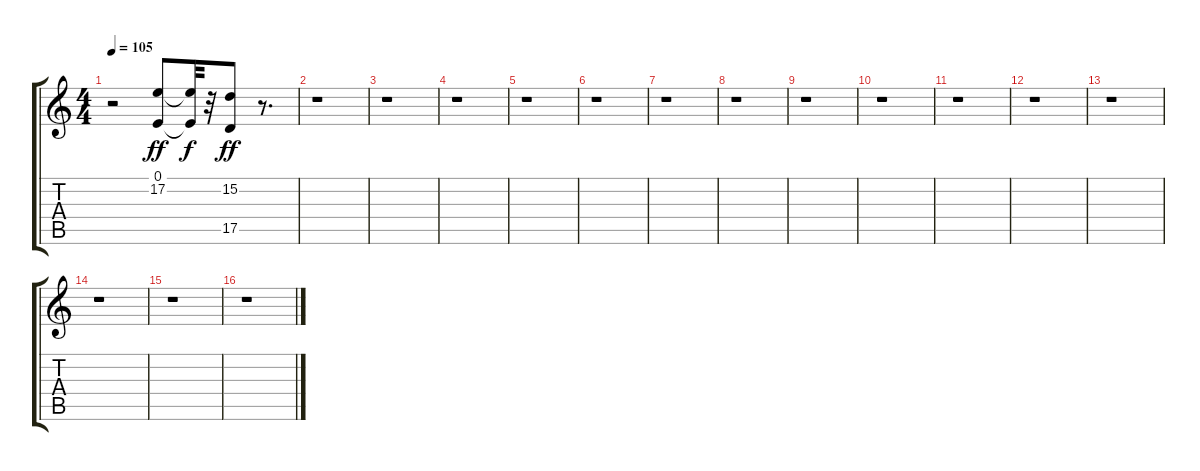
\track "" {instrument pad1newage}
\staff {score tabs}
\tuning (E4 B3 G3 D3 A2 E2) {hide}
\ts (4 4)
\tempo 105
\clef g2
\ks c
r.2{dy ff} (0.1 17.2).8 (0.1{t} 17.2{t}).32{dy f} r.32 (15.2 17.5).8{dy ff} r.8{d} |
r.1 |
r.1 |
r.1 |
r.1 |
r.1 |
r.1 |
r.1 |
r.1 |
r.1 |
r.1 |
r.1 |
r.1 |
r.1 |
r.1 |
r.1
